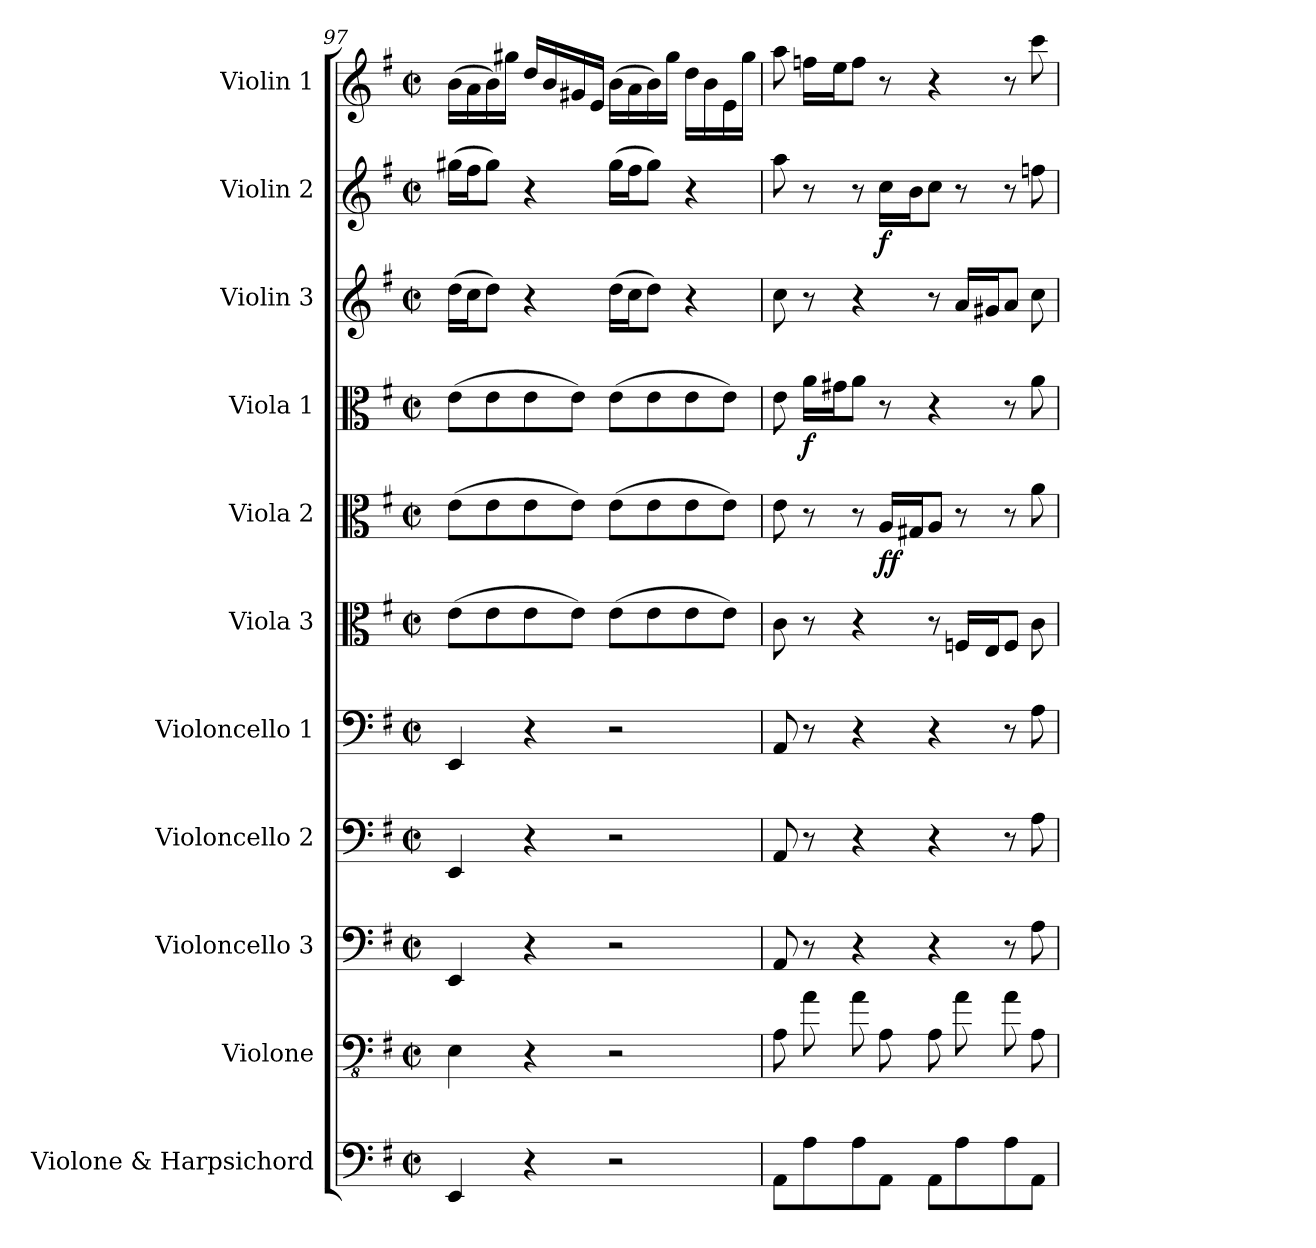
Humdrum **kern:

**kern	**kern	**kern	**kern	**kern	**kern	**dynam	**kern	**dynam	**kern	**dynam	**kern	**dynam	**kern	**dynam	**kern
*part11	*part10	*part9	*part8	*part7	*part6	*part6	*part5	*part5	*part4	*part4	*part3	*part3	*part2	*part2	*part1
*staff11	*staff10	*staff9	*staff8	*staff7	*staff6	*staff6	*staff5	*staff5	*staff4	*staff4	*staff3	*staff3	*staff2	*staff2	*staff1
*I"Violone &amp; Harpsichord	*I"Violone	*I"Violoncello 3	*I"Violoncello 2	*I"Violoncello 1	*I"Viola 3	*	*I"Viola 2	*	*I"Viola 1	*	*I"Violin 3	*	*I"Violin 2	*	*I"Violin 1
*I'Vne. &amp; Hch.	*I'Vne.	*I'Vc. 3	*I'Vc. 2	*I'Vc. 1	*I'Vla. 3	*	*I'Vla. 2	*	*I'Vla. 1	*	*I'Vln. 3	*	*I'Vln. 2	*	*I'Vln. 1
*clefF4	*clefFv4	*clefF4	*clefF4	*clefF4	*clefC3	*	*clefC3	*	*clefC3	*	*clefG2	*	*clefG2	*	*clefG2
*	*ITrd7c12	*	*	*	*	*	*	*	*	*	*	*	*	*	*
*k[f#]	*k[f#]	*k[f#]	*k[f#]	*k[f#]	*k[f#]	*	*k[f#]	*	*k[f#]	*	*k[f#]	*	*k[f#]	*	*k[f#]
*M4/4	*M4/4	*M4/4	*M4/4	*M4/4	*M4/4	*	*M4/4	*	*M4/4	*	*M4/4	*	*M4/4	*	*M4/4
*met(c|)	*met(c|)	*met(c|)	*met(c|)	*met(c|)	*met(c|)	*	*met(c|)	*	*met(c|)	*	*met(c|)	*	*met(c|)	*	*met(c|)
=97	=97	=97	=97	=97	=97	=97	=97	=97	=97	=97	=97	=97	=97	=97	=97
4EE/	4EEE	4EE/	4EE/	4EE/	(8e\L	.	(8e\L	.	(8e\L	.	(16dd\LL	.	(16gg#X\LL	.	(16b\LL
.	.	.	.	.	.	.	.	.	.	.	16cc\J	.	16ff#\J	.	16a\
.	.	.	.	.	8e\	.	8e\	.	8e\	.	8dd\J)	.	8gg#\J)	.	16b\)
.	.	.	.	.	.	.	.	.	.	.	.	.	.	.	16gg#X\JJ
4r	4r	4r	4r	4r	8e\	.	8e\	.	8e\	.	4r	.	4r	.	16dd/LL
.	.	.	.	.	.	.	.	.	.	.	.	.	.	.	16b/
.	.	.	.	.	8e\J)	.	8e\J)	.	8e\J)	.	.	.	.	.	16g#X/
.	.	.	.	.	.	.	.	.	.	.	.	.	.	.	16e/JJ
2r	2r	2r	2r	2r	(8e\L	.	(8e\L	.	(8e\L	.	(16dd\LL	.	(16gg#\LL	.	(16b\LL
.	.	.	.	.	.	.	.	.	.	.	16cc\J	.	16ff#\J	.	16a\
.	.	.	.	.	8e\	.	8e\	.	8e\	.	8dd\J)	.	8gg#\J)	.	16b\)
.	.	.	.	.	.	.	.	.	.	.	.	.	.	.	16gg#\JJ
.	.	.	.	.	8e\	.	8e\	.	8e\	.	4r	.	4r	.	16dd\LL
.	.	.	.	.	.	.	.	.	.	.	.	.	.	.	16b\
.	.	.	.	.	8e\J)	.	8e\J)	.	8e\J)	.	.	.	.	.	16e\
.	.	.	.	.	.	.	.	.	.	.	.	.	.	.	16gg#\JJ
=98	=98	=98	=98	=98	=98	=98	=98	=98	=98	=98	=98	=98	=98	=98	=98
8AA\L	8AAA	8AA/	8AA/	8AA/	8c\	.	8e\	.	8e\	.	8cc\	.	8aa\	.	8aa\
!	!	!	!	!	!	!	!	!	!	!LO:DY:b	!	!	!	!	!
8A\	8AA	8r	8r	8r	8r	.	8r	.	16a\LL	f	8r	.	8r	.	16ffn\LL
.	.	.	.	.	.	.	.	.	16g#X\J	.	.	.	.	.	16ee\J
8A\	8AA	4r	4r	4r	4r	.	8r	.	8a\J	.	4r	.	8r	.	8ff\J
!	!	!	!	!	!	!	!	!LO:DY:b	!	!	!	!	!	!	!
!	!	!	!	!	!	!	!	!LO:DY:n=1:b	!	!	!	!	!	!LO:DY:b	!
8AA\J	8AAA	.	.	.	.	.	16A/LL	f f	8r	.	.	.	16cc\LL	f	8r
.	.	.	.	.	.	.	16G#X/J	.	.	.	.	.	16b\J	.	.
8AA\L	8AAA	4r	4r	4r	8r	.	8A/J	.	4r	.	8r	.	8cc\J	.	4r
!	!	!	!	!	!	!LO:DY:b	!	!	!	!	!	!	!	!	!
!	!	!	!	!	!	!LO:DY:n=1:b	!	!	!	!	!	!	!	!	!
!	!	!	!	!	!	!LO:DY:n=2:b	!	!	!	!	!	!LO:DY:b	!	!	!
!	!	!	!	!	!	!	!	!	!	!	!	!LO:DY:n=1:b	!	!	!
!	!	!	!	!	!	!	!	!	!	!	!	!LO:DY:n=2:b	!	!	!
8A\	8AA	.	.	.	16Fn/LL	other-dynamics f other-dynamics	8r	.	.	.	16a/LL	other-dynamics f other-dynamics	8r	.	.
.	.	.	.	.	16E/J	.	.	.	.	.	16g#X/J	.	.	.	.
8A\	8AA	8r	8r	8r	8F/J	.	8r	.	8r	.	8a/J	.	8r	.	8r
8AA\J	8AAA	8A\	8A\	8A\	8c\	.	8a\	.	8a\	.	8cc\	.	8ffn\	.	8ccc\
=	=	=	=	=	=	=	=	=	=	=	=	=	=	=	=
*-	*-	*-	*-	*-	*-	*-	*-	*-	*-	*-	*-	*-	*-	*-	*-
